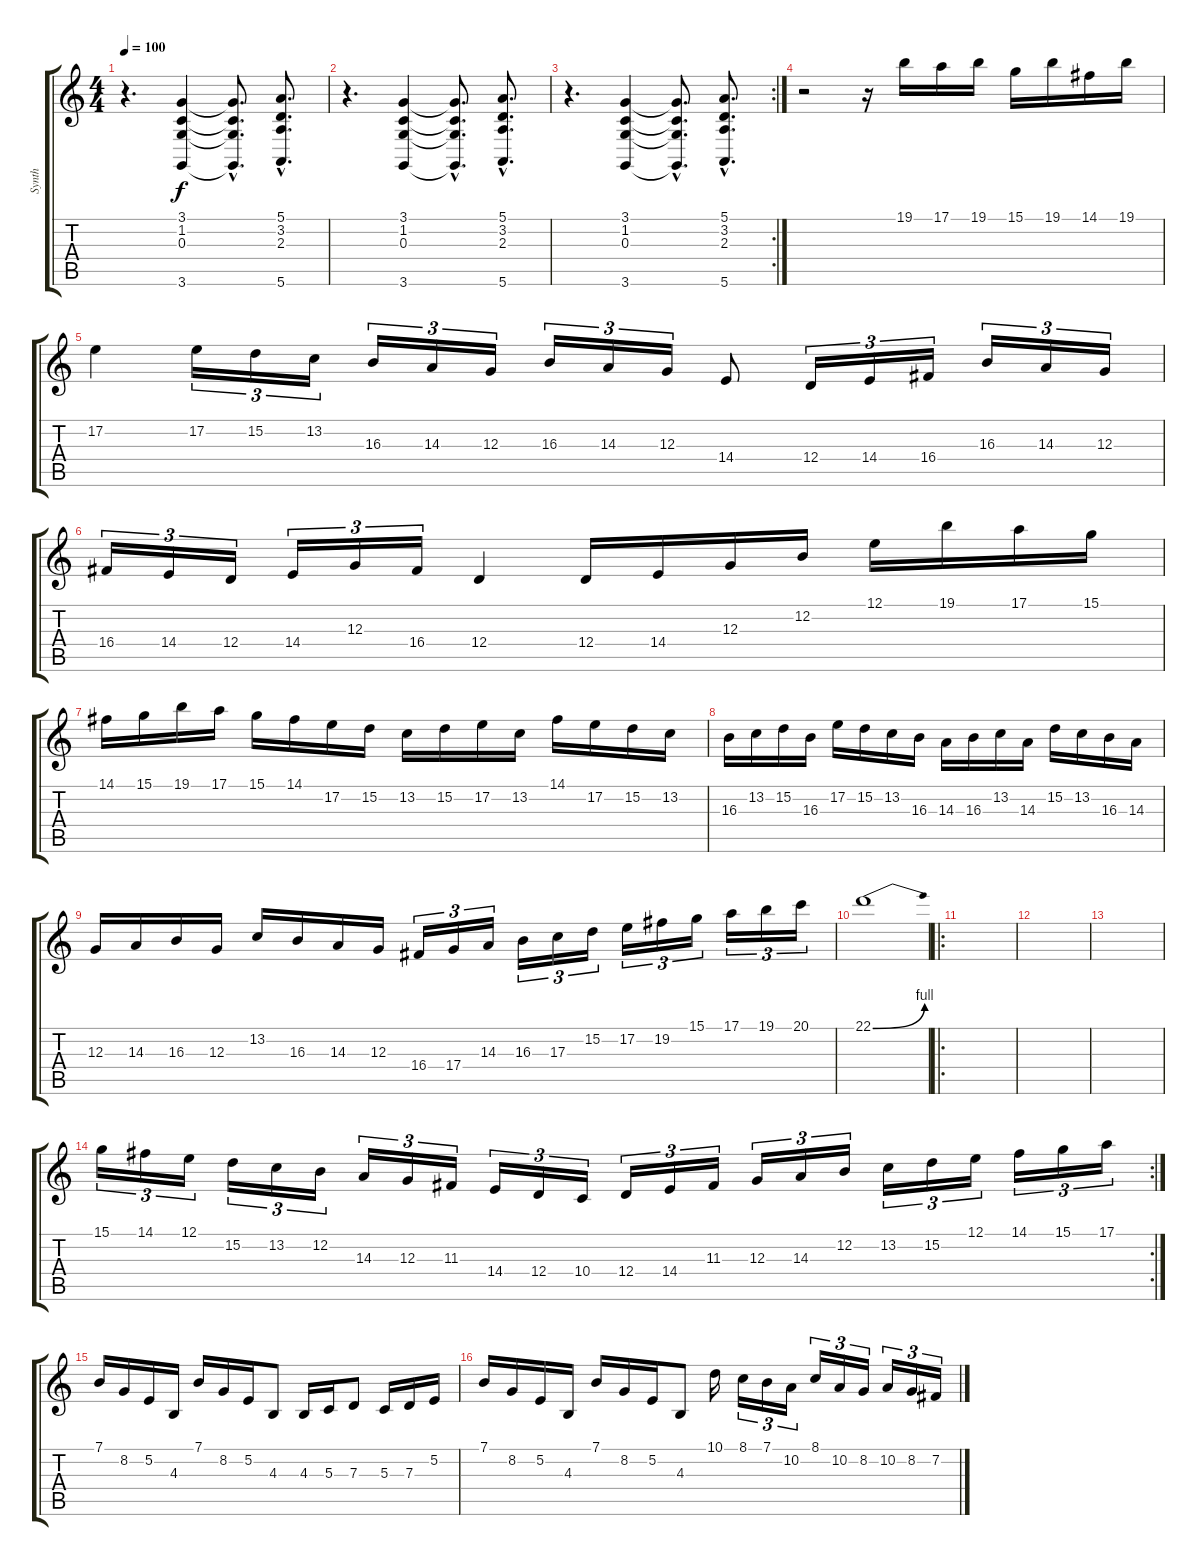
\track ("Synth" "Synth") {instrument choiraahs}
\staff {score tabs}
\tuning (E4 B3 G3 D3 A2 E2) {hide}
\ts (4 4)
\tempo 100
\clef g2
\ks c
r.4{d dy f} (3.1 1.2 0.3 3.6).4 (3.1{hac t} 1.2{hac t} 0.3{hac t} 3.6{hac t}).8{d} (5.1{hac} 3.2{hac} 2.3{hac} 5.6{hac}).8{d} |
r.4{d} (3.1 1.2 0.3 3.6).4 (3.1{hac t} 1.2{hac t} 0.3{hac t} 3.6{hac t}).8{d} (5.1{hac} 3.2{hac} 2.3{hac} 5.6{hac}).8{d} |
\rc 2
r.4{d} (3.1 1.2 0.3 3.6).4 (3.1{hac t} 1.2{hac t} 0.3{hac t} 3.6{hac t}).8{d} (5.1{hac} 3.2{hac} 2.3{hac} 5.6{hac}).8{d} |
r.2 r.16 19.1.16 17.1.16 19.1.16 15.1.16 19.1.16 14.1.16 19.1.16 |
17.2.4 17.2.16{tu (3 2)} 15.2.16{tu (3 2)} 13.2.16{tu (3 2)} 16.3.16{tu (3 2)} 14.3.16{tu (3 2)} 12.3.16{tu (3 2)} 16.3.16{tu (3 2)} 14.3.16{tu (3 2)} 12.3.16{tu (3 2)} 14.4.8 12.4.16{tu (3 2)} 14.4.16{tu (3 2)} 16.4.16{tu (3 2)} 16.3.16{tu (3 2)} 14.3.16{tu (3 2)} 12.3.16{tu (3 2)} |
16.4.16{tu (3 2)} 14.4.16{tu (3 2)} 12.4.16{tu (3 2)} 14.4.16{tu (3 2)} 12.3.16{tu (3 2)} 16.4.16{tu (3 2)} 12.4.4 12.4.16 14.4.16 12.3.16 12.2.16 12.1.16 19.1.16 17.1.16 15.1.16 |
14.1.16 15.1.16 19.1.16 17.1.16 15.1.16 14.1.16 17.2.16 15.2.16 13.2.16 15.2.16 17.2.16 13.2.16 14.1.16 17.2.16 15.2.16 13.2.16 |
16.3.16 13.2.16 15.2.16 16.3.16 17.2.16 15.2.16 13.2.16 16.3.16 14.3.16 16.3.16 13.2.16 14.3.16 15.2.16 13.2.16 16.3.16 14.3.16 |
12.3.16 14.3.16 16.3.16 12.3.16 13.2.16 16.3.16 14.3.16 12.3.16 16.4.16{tu (3 2)} 17.4.16{tu (3 2)} 14.3.16{tu (3 2)} 16.3.16{tu (3 2)} 17.3.16{tu (3 2)} 15.2.16{tu (3 2)} 17.2.16{tu (3 2)} 19.2.16{tu (3 2)} 15.1.16{tu (3 2)} 17.1.16{tu (3 2)} 19.1.16{tu (3 2)} 20.1.16{tu (3 2)} |
22.1{be (bend 0 0 60 4)}.1 |
\ro
|
|
|
\rc 2
15.1.16{tu (3 2)} 14.1.16{tu (3 2)} 12.1.16{tu (3 2)} 15.2.16{tu (3 2)} 13.2.16{tu (3 2)} 12.2.16{tu (3 2)} 14.3.16{tu (3 2)} 12.3.16{tu (3 2)} 11.3.16{tu (3 2)} 14.4.16{tu (3 2)} 12.4.16{tu (3 2)} 10.4.16{tu (3 2)} 12.4.16{tu (3 2)} 14.4.16{tu (3 2)} 11.3.16{tu (3 2)} 12.3.16{tu (3 2)} 14.3.16{tu (3 2)} 12.2.16{tu (3 2)} 13.2.16{tu (3 2)} 15.2.16{tu (3 2)} 12.1.16{tu (3 2)} 14.1.16{tu (3 2)} 15.1.16{tu (3 2)} 17.1.16{tu (3 2)} |
7.1.16{instrument fx4atmosphere} 8.2.16 5.2.16 4.3.16 7.1.16 8.2.16 5.2.16 4.3.8 4.3.16 5.3.16 7.3.8 5.3.16 7.3.16 5.2.16 |
7.1.16 8.2.16 5.2.16 4.3.16 7.1.16 8.2.16 5.2.16 4.3.8 10.1.16 8.1.16{tu (3 2)} 7.1.16{tu (3 2)} 10.2.16{tu (3 2)} 8.1.16{tu (3 2)} 10.2.16{tu (3 2)} 8.2.16{tu (3 2)} 10.2.16{tu (3 2)} 8.2.16{tu (3 2)} 7.2.16{tu (3 2)}
